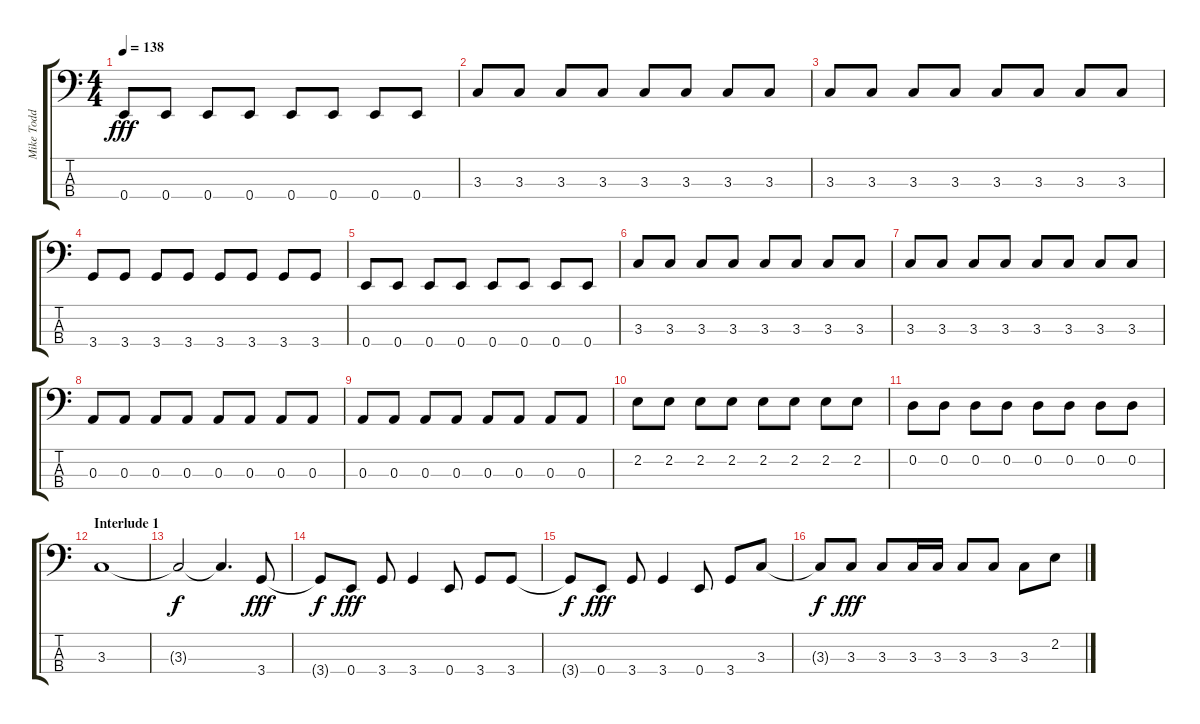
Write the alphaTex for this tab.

\track ("Mike Todd" "Mike Todd") {instrument electricbassfinger}
\staff {score tabs}
\tuning (G2 D2 A1 E1) {hide}
\ts (4 4)
\tempo 138
\clef f4
\ks c
0.4.8{dy fff} 0.4.8 0.4.8 0.4.8 0.4.8 0.4.8 0.4.8 0.4.8 |
3.3.8 3.3.8 3.3.8 3.3.8 3.3.8 3.3.8 3.3.8 3.3.8 |
3.3.8 3.3.8 3.3.8 3.3.8 3.3.8 3.3.8 3.3.8 3.3.8 |
3.4.8 3.4.8 3.4.8 3.4.8 3.4.8 3.4.8 3.4.8 3.4.8 |
0.4.8 0.4.8 0.4.8 0.4.8 0.4.8 0.4.8 0.4.8 0.4.8 |
3.3.8 3.3.8 3.3.8 3.3.8 3.3.8 3.3.8 3.3.8 3.3.8 |
3.3.8 3.3.8 3.3.8 3.3.8 3.3.8 3.3.8 3.3.8 3.3.8 |
0.3.8 0.3.8 0.3.8 0.3.8 0.3.8 0.3.8 0.3.8 0.3.8 |
0.3.8 0.3.8 0.3.8 0.3.8 0.3.8 0.3.8 0.3.8 0.3.8 |
2.2.8 2.2.8 2.2.8 2.2.8 2.2.8 2.2.8 2.2.8 2.2.8 |
0.2.8 0.2.8 0.2.8 0.2.8 0.2.8 0.2.8 0.2.8 0.2.8 |
\section ("" "Interlude 1")
3.3.1 |
3.3{t}.2{dy f} 3.3{t}.4{d} 3.4.8{dy fff} |
3.4{t}.8{dy f} 0.4.8{dy fff} 3.4.8 3.4.4 0.4.8 3.4.8 3.4.8 |
3.4{t}.8{dy f} 0.4.8{dy fff} 3.4.8 3.4.4 0.4.8 3.4.8 3.3.8 |
3.3{t}.8{dy f} 3.3.8{dy fff} 3.3.8 3.3.16 3.3.16 3.3.8 3.3.8 3.3.8 2.2.8
